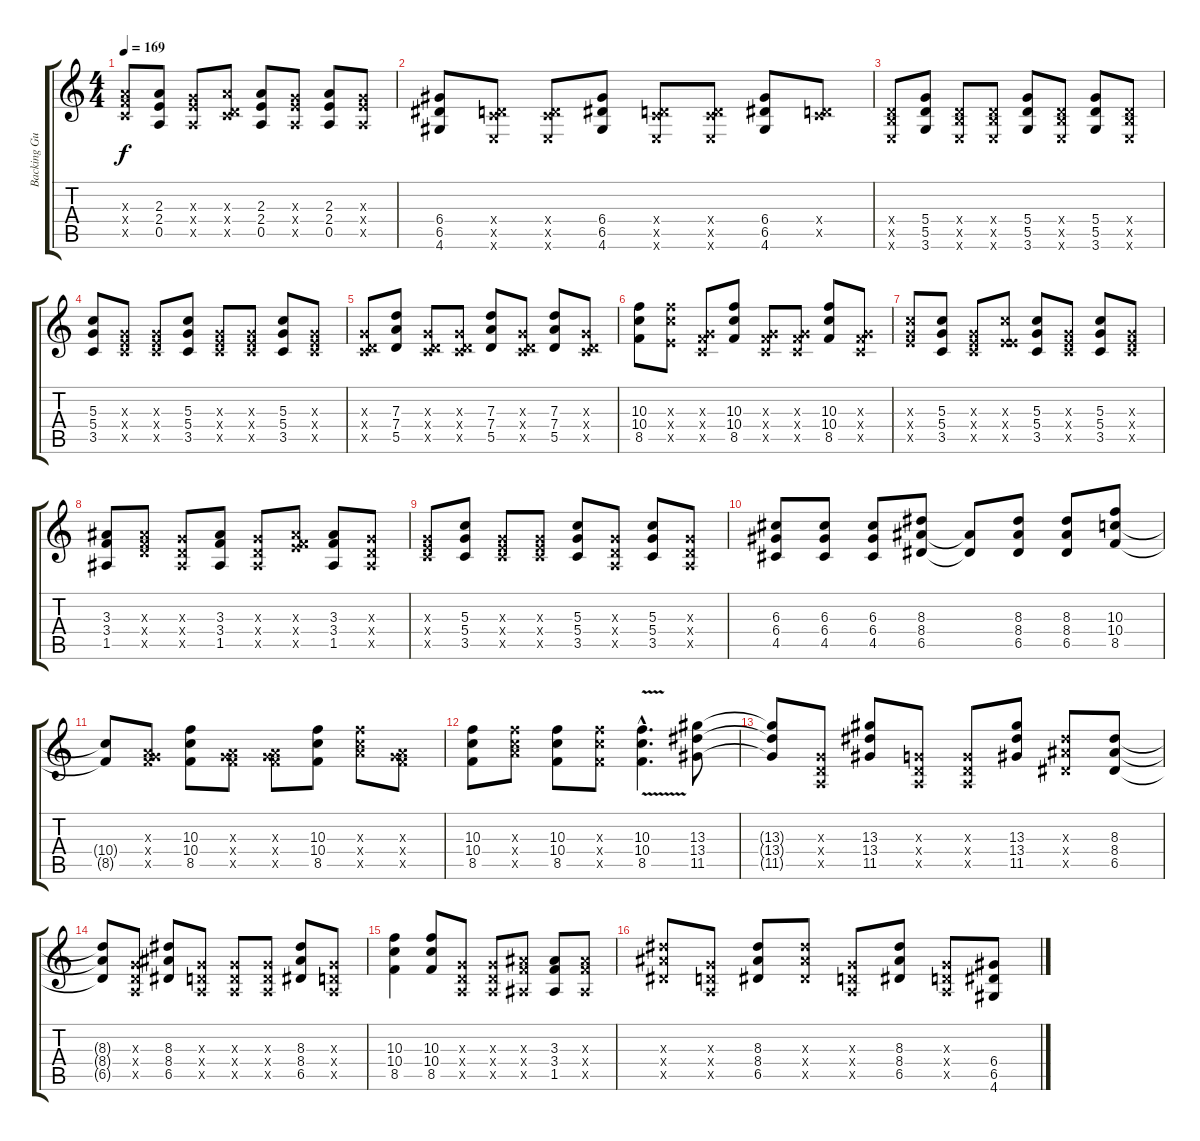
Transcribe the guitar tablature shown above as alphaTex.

\track ("Backing Guitar" "Backing Gu") {instrument distortionguitar}
\staff {score tabs}
\tuning (E4 B3 G3 D3 A2 E2) {hide}
\ts (4 4)
\tempo 169
\clef g2
\ks c
(2.3{x} 3.4{x} 3.5{x}).8{dy f} (2.3 2.4 0.5).8 (0.3{x} 2.4{x} 0.5{x}).8 (2.3{x} 0.4{x} 3.5{x}).8 (2.3 2.4 0.5).8 (0.3{x} 2.4{x} 0.5{x}).8 (2.3 2.4 0.5).8 (0.3{x} 2.4{x} 0.5{x}).8 |
(6.4 6.5 4.6).8 (0.4{x} 3.5{x} 0.6{x}).8 (0.4{x} 3.5{x} 0.6{x}).8 (6.4 6.5 4.6).8 (0.4{x} 3.5{x} 0.6{x}).8 (0.4{x} 3.5{x} 0.6{x}).8 (6.4 6.5 4.6).8 (0.4{x} 3.5{x}).8 |
(0.4{x} 2.5{x} 0.6{x}).8 (5.4 5.5 3.6).8 (0.4{x} 2.5{x} 0.6{x}).8 (0.4{x} 2.5{x} 0.6{x}).8 (5.4 5.5 3.6).8 (0.4{x} 2.5{x} 0.6{x}).8 (5.4 5.5 3.6).8 (0.4{x} 2.5{x} 0.6{x}).8 |
(5.3 5.4 3.5).8 (0.3{x} 2.4{x} 3.5{x}).8 (0.3{x} 2.4{x} 3.5{x}).8 (5.3 5.4 3.5).8 (0.3{x} 2.4{x} 3.5{x}).8 (0.3{x} 2.4{x} 3.5{x}).8 (5.3 5.4 3.5).8 (0.3{x} 2.4{x} 3.5{x}).8 |
(0.3{x} 0.4{x} 3.5{x}).8 (7.3 7.4 5.5).8 (0.3{x} 0.4{x} 3.5{x}).8 (0.3{x} 0.4{x} 3.5{x}).8 (7.3 7.4 5.5).8 (0.3{x} 0.4{x} 3.5{x}).8 (7.3 7.4 5.5).8 (0.3{x} 0.4{x} 3.5{x}).8 |
(10.3 10.4 8.5).8 (10.3{x} 10.4{x} 7.5{x}).8 (0.3{x} 3.4{x} 3.5{x}).8 (10.3 10.4 8.5).8 (0.3{x} 3.4{x} 3.5{x}).8 (0.3{x} 3.4{x} 3.5{x}).8 (10.3 10.4 8.5).8 (0.3{x} 3.4{x} 3.5{x}).8 |
(5.3{x} 5.4{x} 7.5{x}).8 (5.3 5.4 3.5).8 (0.3{x} 2.4{x} 3.5{x}).8 (5.3{x} 2.4{x} 7.5{x}).8 (5.3 5.4 3.5).8 (0.3{x} 2.4{x} 3.5{x}).8 (5.3 5.4 3.5).8 (0.3{x} 2.4{x} 3.5{x}).8 |
(3.3 3.4 1.5).8 (3.3{x} 3.4{x} 5.5{x}).8 (0.3{x} 0.4{x} 1.5{x}).8 (3.3 3.4 1.5).8 (0.3{x} 0.4{x} 1.5{x}).8 (3.3{x} 3.4{x} 7.5{x}).8 (3.3 3.4 1.5).8 (0.3{x} 0.4{x} 1.5{x}).8 |
(0.3{x} 2.4{x} 3.5{x}).8 (5.3 5.4 3.5).8 (0.3{x} 2.4{x} 3.5{x}).8 (0.3{x} 2.4{x} 3.5{x}).8 (5.3 5.4 3.5).8 (0.3{x} 0.4{x} 0.5{x}).8 (5.3 5.4 3.5).8 (0.3{x} 0.4{x} 0.5{x}).8 |
(6.3 6.4 4.5).8 (6.3 6.4 4.5).8 (6.3 6.4 4.5).8 (8.3 8.4 6.5).8 (8.4{t} 6.5{t}).8 (8.3 8.4 6.5).8 (8.3 8.4 6.5).8 (10.3 10.4 8.5).8 |
(10.4{t} 8.5{t}).8 (0.3{x} 7.4{x} 8.5{x}).8 (10.3 10.4 8.5).8 (0.3{x} 7.4{x} 8.5{x}).8 (0.3{x} 7.4{x} 8.5{x}).8 (10.3 10.4 8.5).8 (10.3{x} 10.4{x} 12.5{x}).8 (0.3{x} 7.4{x} 8.5{x}).8 |
(10.3 10.4 8.5).8 (10.3{x} 10.4{x} 12.5{x}).8 (10.3 10.4 8.5).8 (10.3{x} 10.4{x} 8.5{x}).8 (10.3{v hac} 10.4{hac} 8.5{hac}).4{d} (13.3 13.4 11.5).8 |
(13.3{t} 13.4{t} 11.5{t}).8 (0.3{x} 0.4{x} 0.5{x}).8 (13.3 13.4 11.5).8 (0.3{x} 0.4{x} 0.5{x}).8 (0.3{x} 0.4{x} 0.5{x}).8 (13.3 13.4 11.5).8 (8.3{x} 8.4{x} 6.5{x}).8 (8.3 8.4 6.5).8 |
(8.3{t} 8.4{t} 6.5{t}).8 (0.3{x} 0.4{x} 0.5{x}).8 (8.3 8.4 6.5).8 (0.3{x} 0.4{x} 0.5{x}).8 (0.3{x} 0.4{x} 0.5{x}).8 (0.3{x} 0.4{x} 0.5{x}).8 (8.3 8.4 6.5).8 (0.3{x} 0.4{x} 0.5{x}).8 |
(10.3 10.4 8.5).4 (10.3 10.4 8.5).8 (0.3{x} 0.4{x} 0.5{x}).8 (0.3{x} 0.4{x} 0.5{x}).8 (3.3{x} 3.4{x} 1.5{x}).8 (3.3 3.4 1.5).8 (3.3{x} 3.4{x} 1.5{x}).8 |
(8.3{x} 8.4{x} 6.5{x}).8 (0.3{x} 0.4{x} 0.5{x}).8 (8.3 8.4 6.5).8 (8.3{x} 8.4{x} 6.5{x}).8 (0.3{x} 0.4{x} 0.5{x}).8 (8.3 8.4 6.5).8 (0.3{x} 0.4{x} 0.5{x}).8 (6.4 6.5 4.6).8
